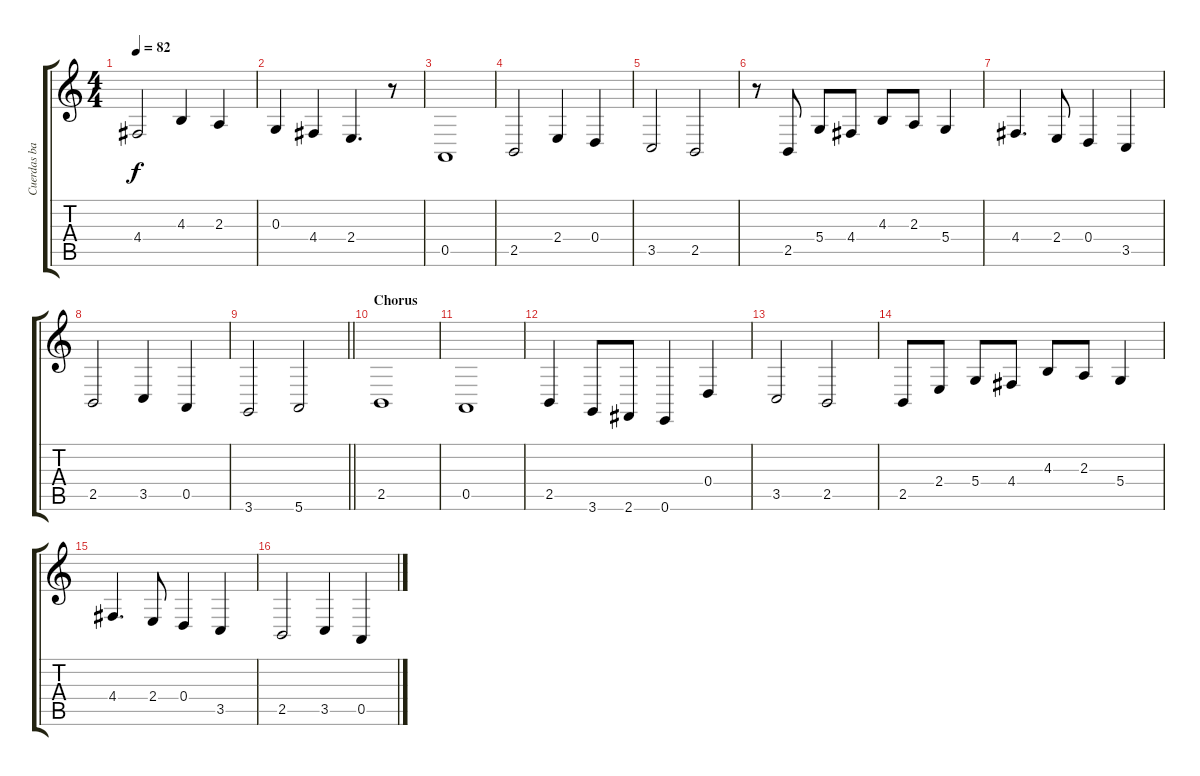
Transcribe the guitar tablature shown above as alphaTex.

\track ("Cuerdas bajo" "Cuerdas ba") {instrument cello}
\staff {score tabs}
\tuning (E4 B3 G3 D3 A2 E2) {hide}
\ts (4 4)
\tempo 82
\clef g2
\ks c
4.4.2{dy f} 4.3.4 2.3.4 |
0.3.4 4.4.4 2.4.4{d} r.8 |
0.5.1 |
2.5.2 2.4.4 0.4.4 |
3.5.2 2.5.2 |
r.8 2.5.8 5.4.8 4.4.8 4.3.8 2.3.8 5.4.4 |
4.4.4{d} 2.4.8 0.4.4 3.5.4 |
2.5.2 3.5.4 0.5.4 |
\barLineRight lightlight
3.6.2 5.6.2 |
\section ("" "Chorus")
2.5.1 |
0.5.1 |
2.5.4 3.6.8 2.6.8 0.6.4 0.4.4 |
3.5.2 2.5.2 |
2.5.8 2.4.8 5.4.8 4.4.8 4.3.8 2.3.8 5.4.4 |
4.4.4{d} 2.4.8 0.4.4 3.5.4 |
2.5.2 3.5.4 0.5.4
